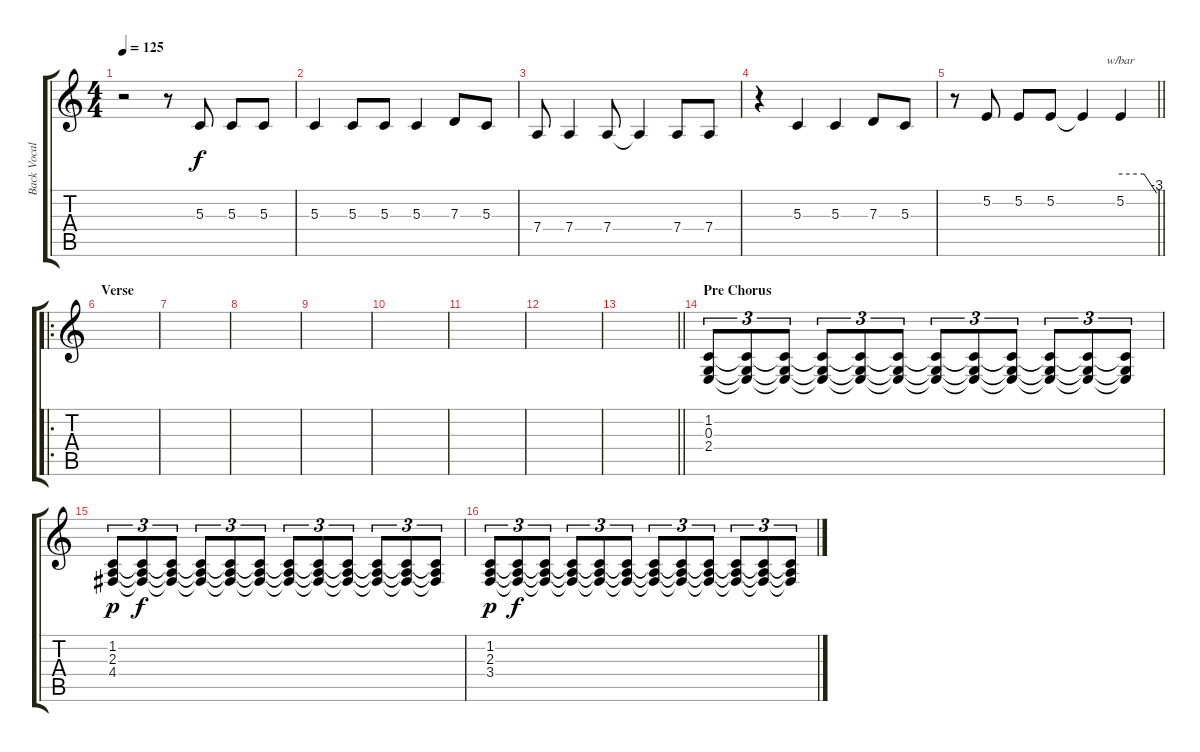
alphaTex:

\track ("Back Vocals" "Back Vocal") {instrument baritonesax}
\staff {score tabs}
\tuning (E4 B3 G3 D3 A2 E2) {hide}
\ts (4 4)
\tempo 125
\clef g2
\ks c
r.2{dy f} r.8 5.3.8 5.3.8 5.3.8 |
5.3.4 5.3.8 5.3.8 5.3.4 7.3.8 5.3.8 |
7.4.8 7.4.4 7.4.8 7.4{t}.4 7.4.8 7.4.8 |
r.4 5.3.4 5.3.4 7.3.8 5.3.8 |
\barLineRight lightlight
r.8 5.2.8{instrument synthvoice} 5.2.8 5.2.8 5.2{t}.4 5.2.4{tbe (custom default 0 0 39 0 60 -12)} |
\ro
\section ("" "Verse")
|
|
|
|
|
|
|
\barLineRight lightlight
|
\section ("" "Pre Chorus")
(1.2 0.3 2.4).8{tu (3 2) volume 6 balance 12 instrument synthvoice} (1.2{t} 0.3{t} 2.4{t}).8{tu (3 2) balance 4} (1.2{t} 0.3{t} 2.4{t}).8{tu (3 2) balance 12} (1.2{t} 0.3{t} 2.4{t}).8{tu (3 2) balance 4} (1.2{t} 0.3{t} 2.4{t}).8{tu (3 2) balance 12} (1.2{t} 0.3{t} 2.4{t}).8{tu (3 2) balance 4} (1.2{t} 0.3{t} 2.4{t}).8{tu (3 2) balance 12} (1.2{t} 0.3{t} 2.4{t}).8{tu (3 2) balance 4} (1.2{t} 0.3{t} 2.4{t}).8{tu (3 2) balance 12} (1.2{t} 0.3{t} 2.4{t}).8{tu (3 2) balance 4} (1.2{t} 0.3{t} 2.4{t}).8{tu (3 2) balance 12} (1.2{t} 0.3{t} 2.4{t}).8{tu (3 2) balance 4} |
(1.2 2.3 4.4).8{tu (3 2) dy p balance 12} (1.2{t} 2.3{t} 4.4{t}).8{tu (3 2) dy f balance 4} (1.2{t} 2.3{t} 4.4{t}).8{tu (3 2) balance 12} (1.2{t} 2.3{t} 4.4{t}).8{tu (3 2) balance 4} (1.2{t} 2.3{t} 4.4{t}).8{tu (3 2) balance 12} (1.2{t} 2.3{t} 4.4{t}).8{tu (3 2) balance 4} (1.2{t} 2.3{t} 4.4{t}).8{tu (3 2) balance 12} (1.2{t} 2.3{t} 4.4{t}).8{tu (3 2) balance 4} (1.2{t} 2.3{t} 4.4{t}).8{tu (3 2) balance 12} (1.2{t} 2.3{t} 4.4{t}).8{tu (3 2) balance 4} (1.2{t} 2.3{t} 4.4{t}).8{tu (3 2) balance 12} (1.2{t} 2.3{t} 4.4{t}).8{tu (3 2) balance 4} |
(1.2 2.3 3.4).8{tu (3 2) dy p balance 12} (1.2{t} 2.3{t} 3.4{t}).8{tu (3 2) dy f balance 4} (1.2{t} 2.3{t} 3.4{t}).8{tu (3 2) balance 12} (1.2{t} 2.3{t} 3.4{t}).8{tu (3 2) balance 4} (1.2{t} 2.3{t} 3.4{t}).8{tu (3 2) balance 12} (1.2{t} 2.3{t} 3.4{t}).8{tu (3 2) balance 4} (1.2{t} 2.3{t} 3.4{t}).8{tu (3 2) balance 12} (1.2{t} 2.3{t} 3.4{t}).8{tu (3 2) balance 4} (1.2{t} 2.3{t} 3.4{t}).8{tu (3 2) balance 12} (1.2{t} 2.3{t} 3.4{t}).8{tu (3 2) balance 4} (1.2{t} 2.3{t} 3.4{t}).8{tu (3 2) balance 12} (1.2{t} 2.3{t} 3.4{t}).8{tu (3 2) balance 4}
